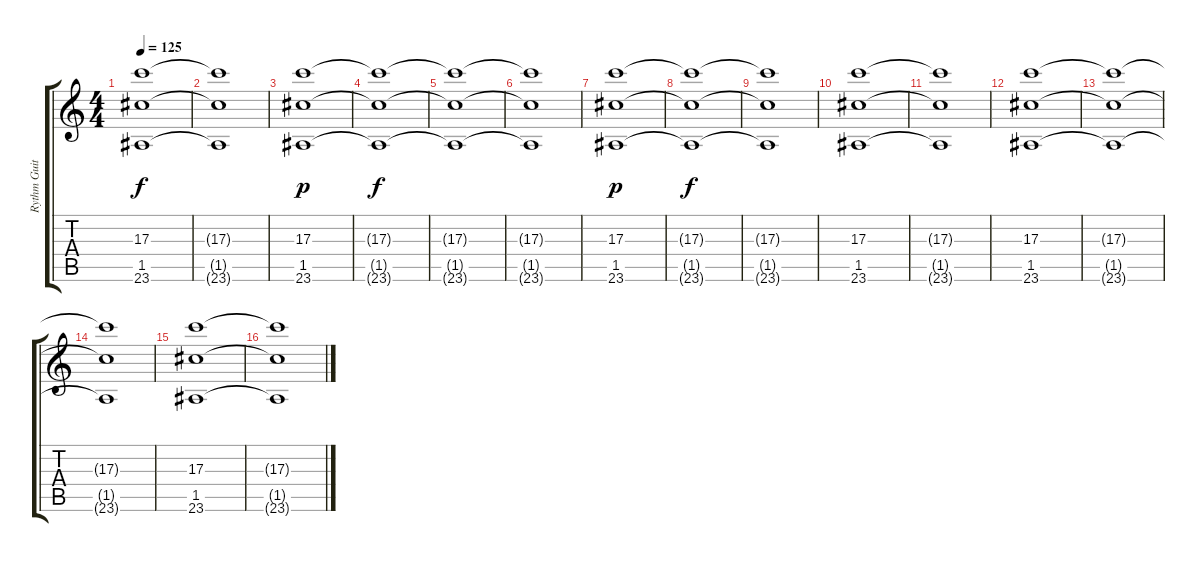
\track ("Rythm Guitar" "Rythm Guit") {instrument distortionguitar}
\staff {score tabs}
\tuning (E4 B3 G3 D3 A2 D2) {hide}
\ts (4 4)
\tempo 125
\clef g2
\ks c
(17.3 1.5 23.6).1{dy f balance 0} |
(17.3{t} 1.5{t} 23.6{t}).1 |
(17.3 1.5 23.6).1{dy p volume 16 balance 16 instrument seashore} |
(17.3{t} 1.5{t} 23.6{t}).1{dy f} |
(17.3{t} 1.5{t} 23.6{t}).1 |
(17.3{t} 1.5{t} 23.6{t}).1 |
(17.3 1.5 23.6).1{dy p volume 16 balance 8 instrument seashore} |
(17.3{t} 1.5{t} 23.6{t}).1{dy f} |
(17.3{t} 1.5{t} 23.6{t}).1 |
(17.3 1.5 23.6).1 |
(17.3{t} 1.5{t} 23.6{t}).1{volume 16 instrument seashore} |
(17.3 1.5 23.6).1{volume 7} |
(17.3{t} 1.5{t} 23.6{t}).1 |
(17.3{t} 1.5{t} 23.6{t}).1 |
(17.3 1.5 23.6).1 |
(17.3{t} 1.5{t} 23.6{t}).1{volume 10 instrument seashore}
